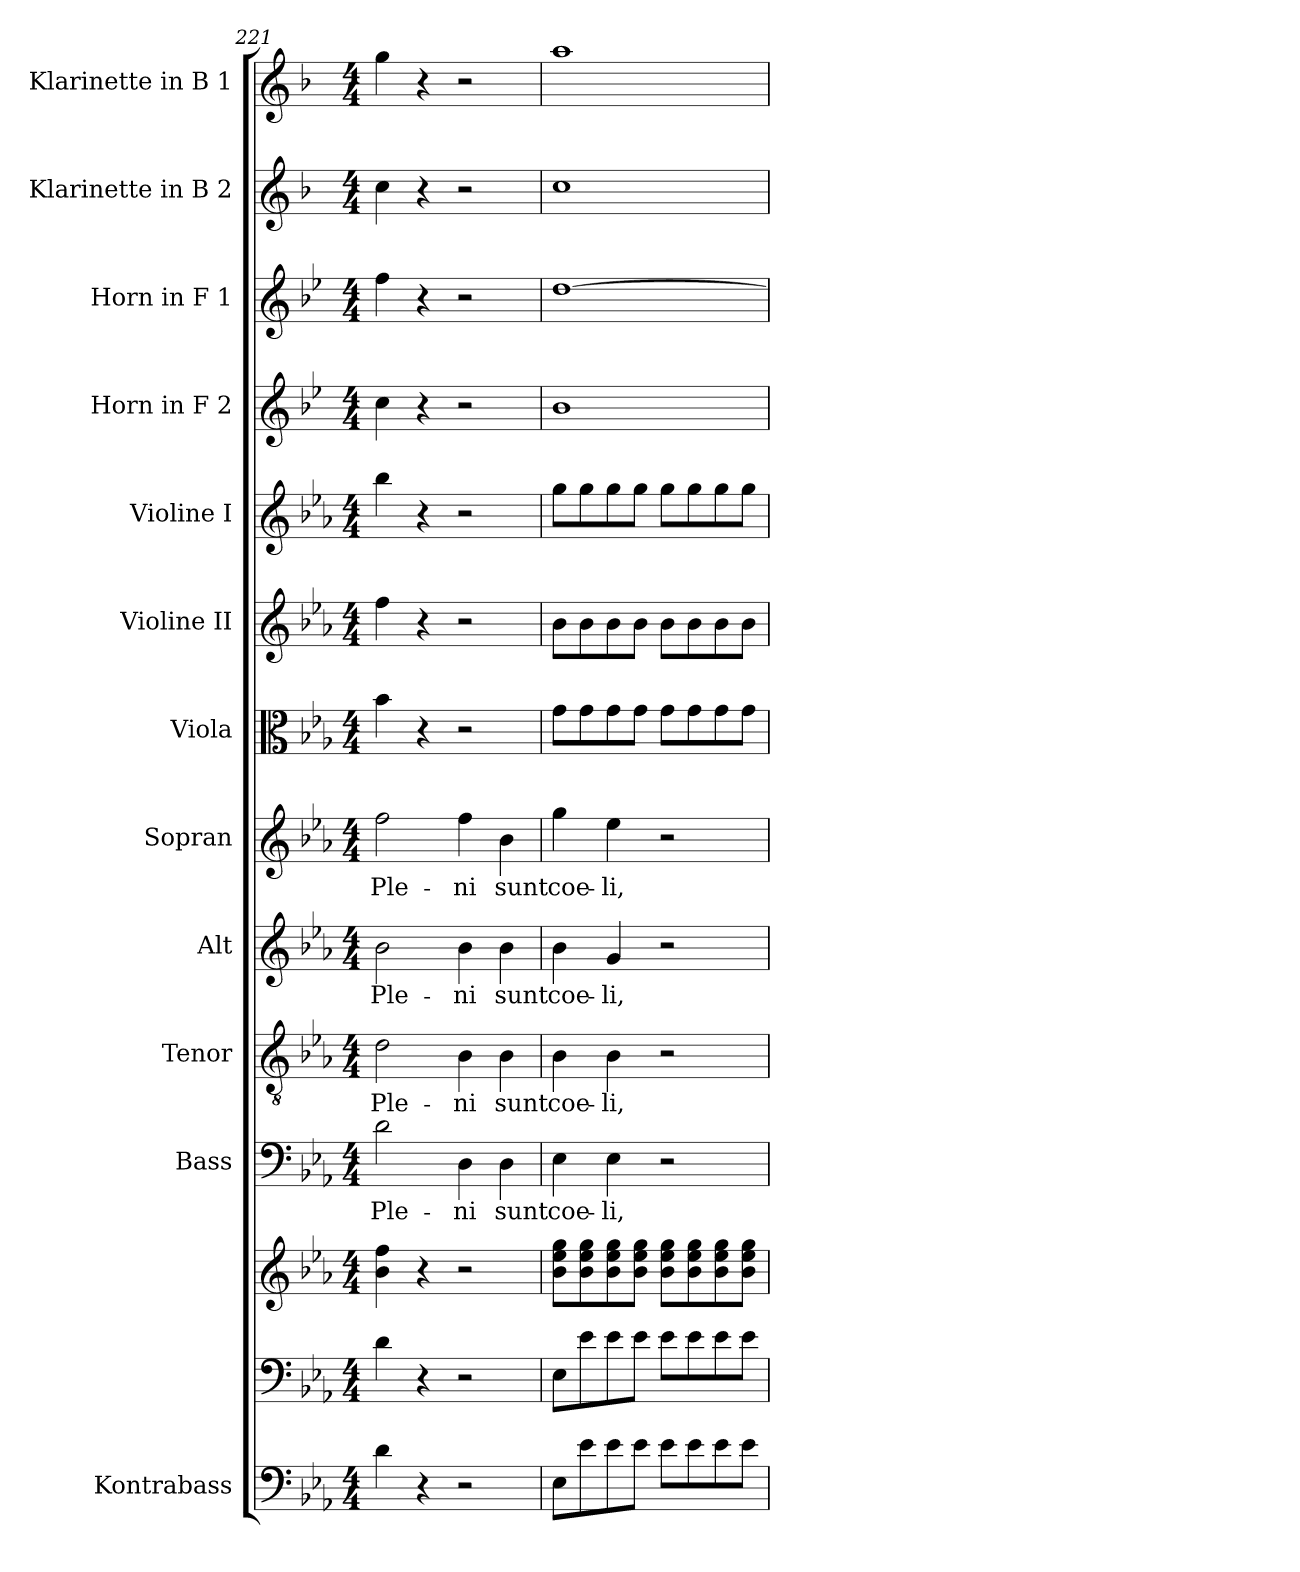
**kern	**kern	**kern	**kern	**text	**kern	**text	**kern	**text	**kern	**text	**kern	**kern	**kern	**kern	**kern	**kern	**kern
*part13	*part12	*part12	*part11	*part11	*part10	*part10	*part9	*part9	*part8	*part8	*part7	*part6	*part5	*part4	*part3	*part2	*part1
*staff14	*staff13	*staff12	*staff11	*staff11	*staff10	*staff10	*staff9	*staff9	*staff8	*staff8	*staff7	*staff6	*staff5	*staff4	*staff3	*staff2	*staff1
*I"Kontrabass	*	*	*I"Bass	*	*I"Tenor	*	*I"Alt	*	*I"Sopran	*	*I"Viola	*I"Violine II	*I"Violine I	*I"Horn in F 2	*I"Horn in F 1	*I"Klarinette in B 2	*I"Klarinette in B 1
*I'Kb.	*	*	*I'B	*	*I'T	*	*I'A	*	*I'S	*	*I'Vla.	*I'Vl. II	*I'Vl. I	*I'Hrn. 2	*I'Hrn. 1	*	*
*clefF4	*clefF4	*clefG2	*clefF4	*	*clefGv2	*	*clefG2	*	*clefG2	*	*clefC3	*clefG2	*clefG2	*clefG2	*clefG2	*clefG2	*clefG2
*ITrd7c12	*	*	*	*	*	*	*	*	*	*	*	*	*	*ITrd4c7	*ITrd4c7	*ITrd1c2	*ITrd1c2
*k[b-e-a-]	*k[b-e-a-]	*k[b-e-a-]	*k[b-e-a-]	*	*k[b-e-a-]	*	*k[b-e-a-]	*	*k[b-e-a-]	*	*k[b-e-a-]	*k[b-e-a-]	*k[b-e-a-]	*k[b-e-a-]	*k[b-e-a-]	*k[b-e-a-]	*k[b-e-a-]
*E-:	*E-:	*E-:	*E-:	*	*E-:	*	*E-:	*	*E-:	*	*E-:	*E-:	*E-:	*E-:	*E-:	*E-:	*E-:
*M4/4	*M4/4	*M4/4	*M4/4	*	*M4/4	*	*M4/4	*	*M4/4	*	*M4/4	*M4/4	*M4/4	*M4/4	*M4/4	*M4/4	*M4/4
=221	=221	=221	=221	=221	=221	=221	=221	=221	=221	=221	=221	=221	=221	=221	=221	=221	=221
!	!	!	!	!LO:LY:b	!	!LO:LY:b	!	!LO:LY:b	!	!LO:LY:b	!	!	!	!	!	!	!
4D\	4d\	4b-\ 4ff\	2d\	Ple-	2d\	Ple-	2b-\	Ple-	2ff\	Ple-	4b-\	4ff\	4bb-\	4f\	4b-\	4b-\	4ff\
4r	4r	4r	.	.	.	.	.	.	.	.	4r	4r	4r	4r	4r	4r	4r
!	!	!	!	!LO:LY:b	!	!LO:LY:b	!	!LO:LY:b	!	!LO:LY:b	!	!	!	!	!	!	!
2r	2r	2r	4D\	-ni	4B-\	-ni	4b-\	-ni	4ff\	-ni	2r	2r	2r	2r	2r	2r	2r
!	!	!	!	!LO:LY:b	!	!LO:LY:b	!	!LO:LY:b	!	!LO:LY:b	!	!	!	!	!	!	!
.	.	.	4D\	sunt	4B-\	sunt	4b-\	sunt	4b-\	sunt	.	.	.	.	.	.	.
=222	=222	=222	=222	=222	=222	=222	=222	=222	=222	=222	=222	=222	=222	=222	=222	=222	=222
!	!	!	!	!LO:LY:b	!	!LO:LY:b	!	!LO:LY:b	!	!LO:LY:b	!	!	!	!	!	!	!
8EE-\L	8E-\L	8b-\ 8ee-\ 8gg\L	4E-\	coe-	4B-\	coe-	4b-\	coe-	4gg\	coe-	8g\L	8b-\L	8gg\L	1e-	[1g	1b-	1gg
8E-\	8e-\	8b-\ 8ee-\ 8gg\	.	.	.	.	.	.	.	.	8g\	8b-\	8gg\	.	.	.	.
!	!	!	!	!LO:LY:b	!	!LO:LY:b	!	!LO:LY:b	!	!LO:LY:b	!	!	!	!	!	!	!
8E-\	8e-\	8b-\ 8ee-\ 8gg\	4E-\	-li,	4B-\	-li,	4g/	-li,	4ee-\	-li,	8g\	8b-\	8gg\	.	.	.	.
8E-\J	8e-\J	8b-\ 8ee-\ 8gg\J	.	.	.	.	.	.	.	.	8g\J	8b-\J	8gg\J	.	.	.	.
8E-\L	8e-\L	8b-\ 8ee-\ 8gg\L	2r	.	2r	.	2r	.	2r	.	8g\L	8b-\L	8gg\L	.	.	.	.
8E-\	8e-\	8b-\ 8ee-\ 8gg\	.	.	.	.	.	.	.	.	8g\	8b-\	8gg\	.	.	.	.
8E-\	8e-\	8b-\ 8ee-\ 8gg\	.	.	.	.	.	.	.	.	8g\	8b-\	8gg\	.	.	.	.
8E-\J	8e-\J	8b-\ 8ee-\ 8gg\J	.	.	.	.	.	.	.	.	8g\J	8b-\J	8gg\J	.	.	.	.
=	=	=	=	=	=	=	=	=	=	=	=	=	=	=	=	=	=
*-	*-	*-	*-	*-	*-	*-	*-	*-	*-	*-	*-	*-	*-	*-	*-	*-	*-
